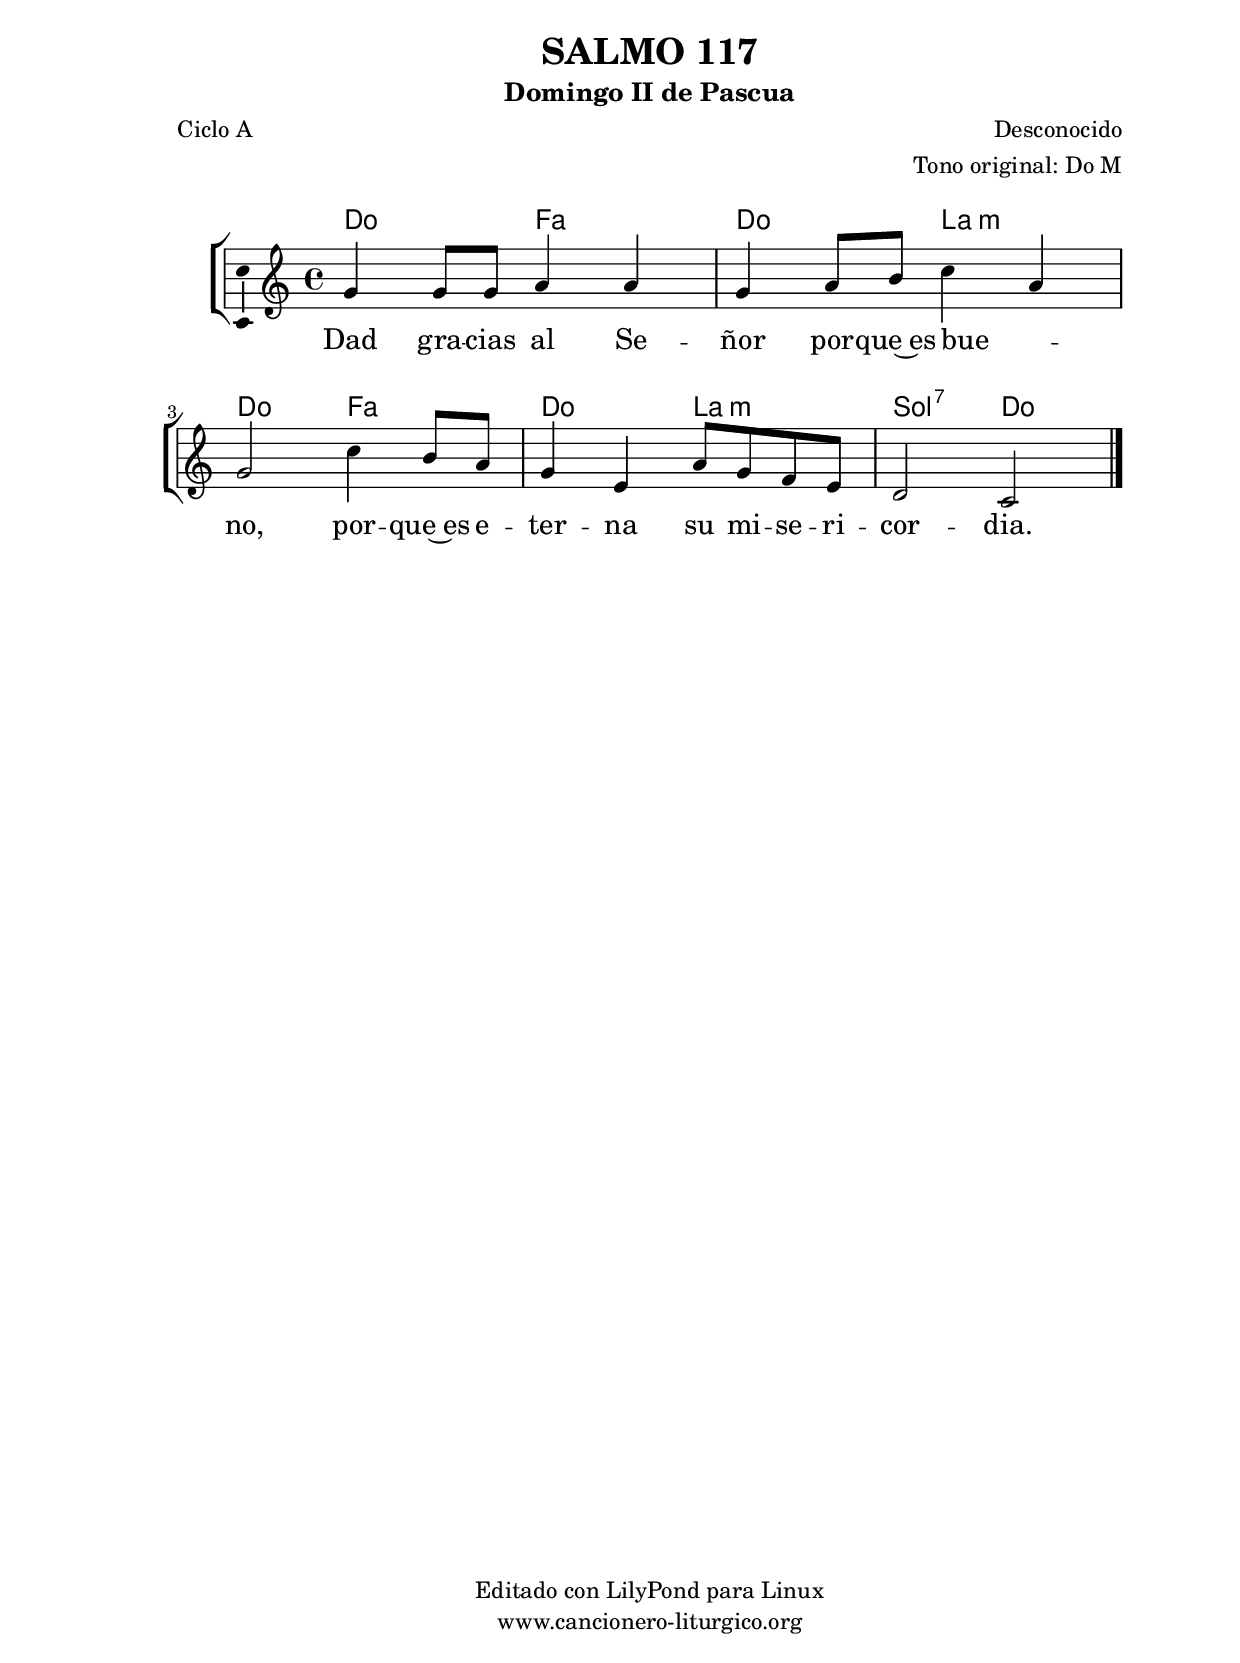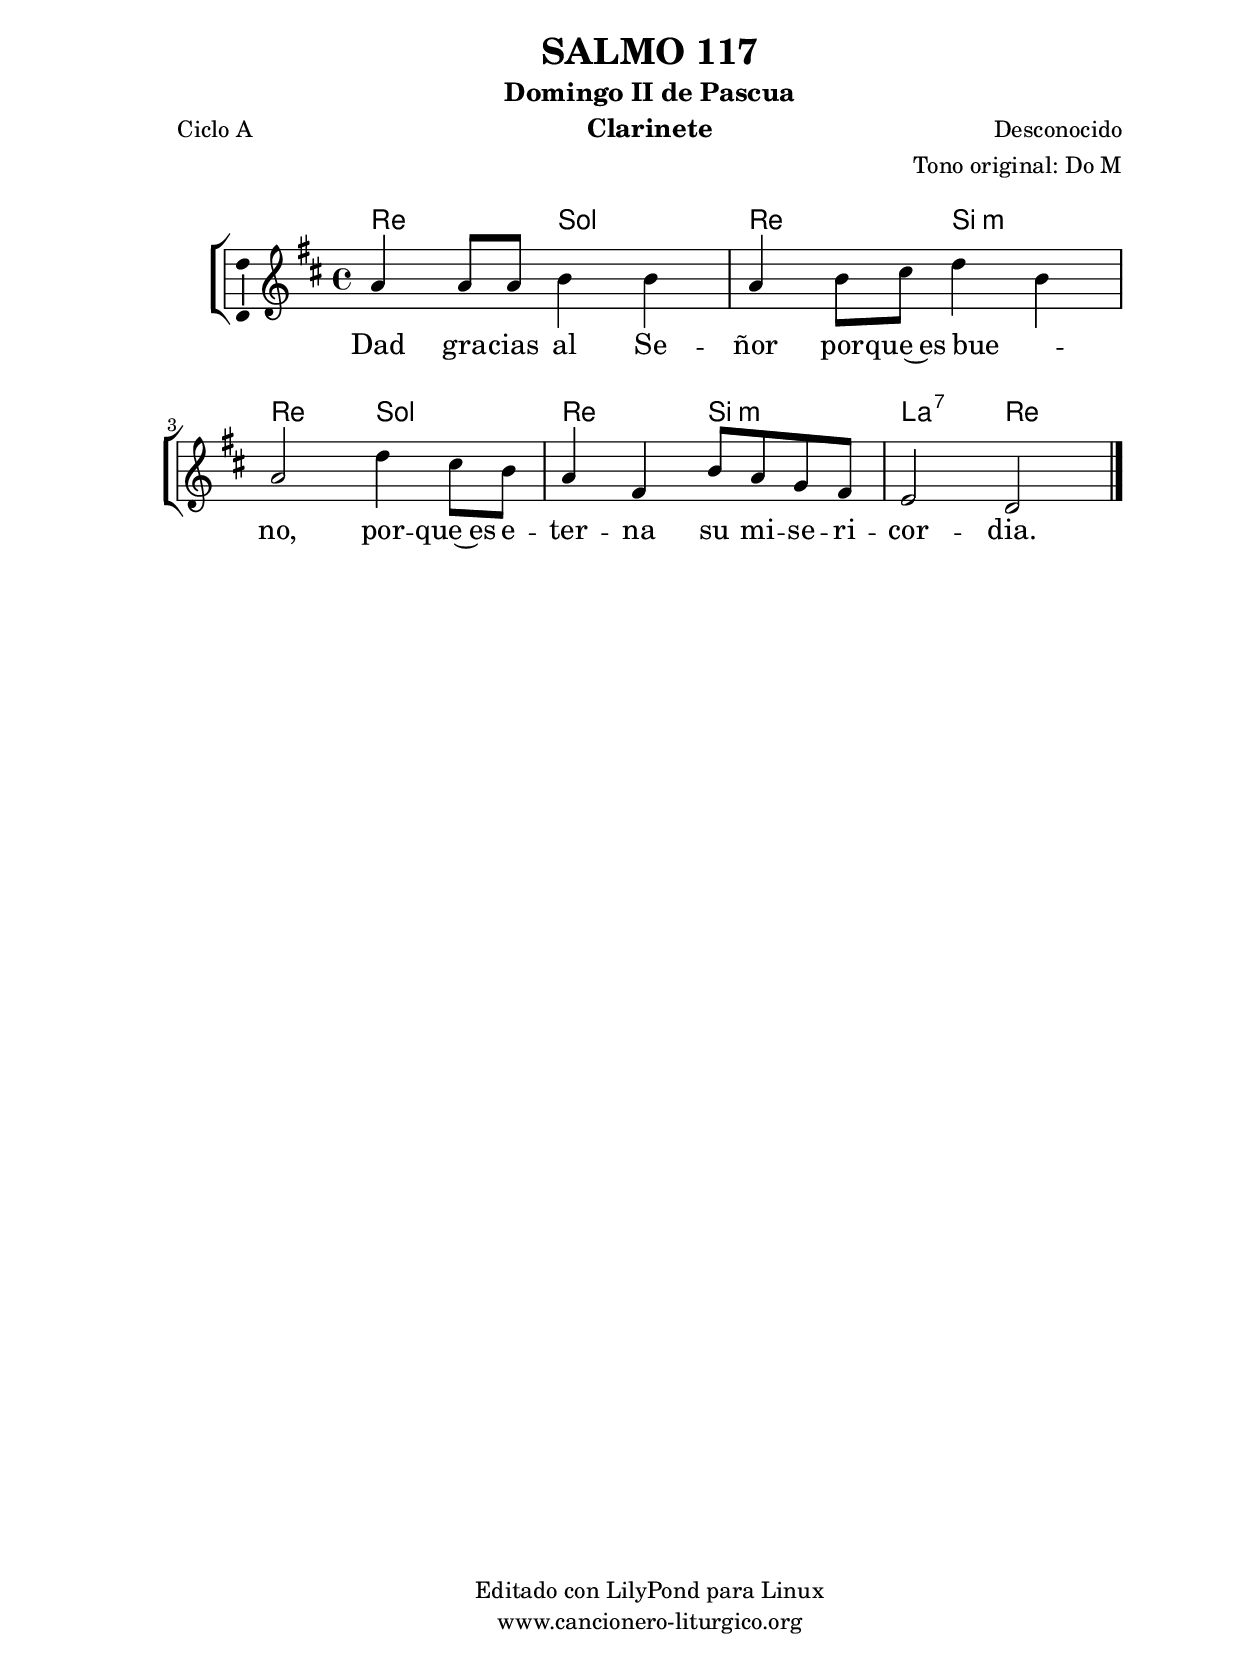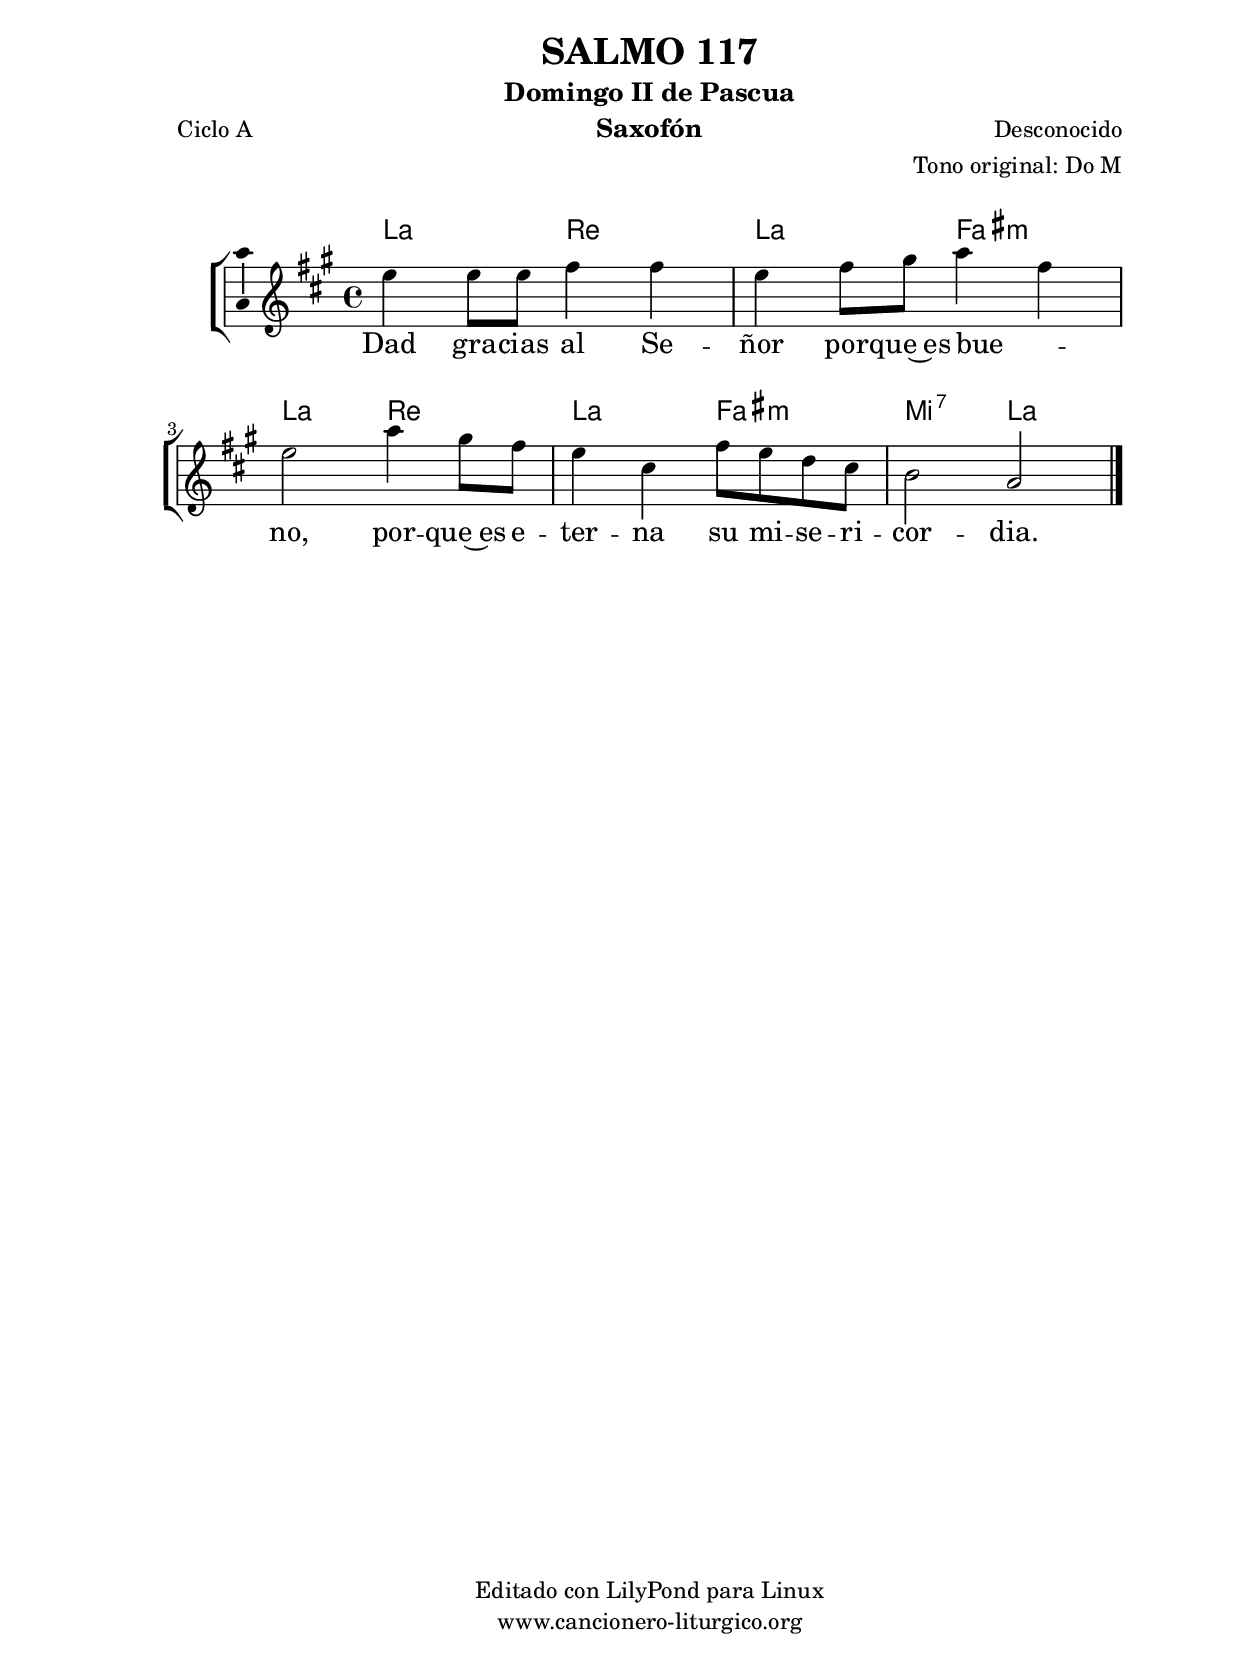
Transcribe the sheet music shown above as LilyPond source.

%
%para convertir .midi en .wav:
%timidity filename.midi -Ow -o finename.wav
%
%
%Para convertir de .wav a .mp3:
%lame -h -m j filename.wav
%
%
%para escuchar el midi:
%timidity nombrefichero.midi
%


%versión de lilypond para la que se ha escrito esta partitura:
\version "2.16.0"

	%Tamaño papel
	#(set-default-paper-size "a4")
	%Tamaño partitura
	#(set-global-staff-size 20)
	%No responde al pulsar sobre una nota
	#(ly:set-option 'point-and-click #f)

%parámetros del encabezamiento:
\header {
	title = "SALMO 117"
	subtitle = "Domingo II de Pascua"
	composer = "Desconocido"
	poet = "Ciclo A"
	meter = ""
	arranger = "Tono original: Do M"
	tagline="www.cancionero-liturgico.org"
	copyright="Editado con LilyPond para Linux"
	}

%parámetros asociados al papel:
\paper  {
	oddHeaderMarkup = \markup {\fill-line { \on-the-fly #not-first-page \fromproperty #'header:title \on-the-fly #not-first-page \fromproperty #'header:composer }}
	evenHeaderMarkup = \markup {\fill-line { \fromproperty #'header:composer \fromproperty #'header:title }}
	#(set-paper-size "a4")
	print-page-number = ##f
	first-page-number = 1
	print-first-page-number = ##f
%	head-separation = 3.0 \cm
	top-margin = 2.0 \cm
	bottom-margin = 0.5\cm
%%%	bottom-margin = -1.0\cm
	left-margin = 3.0 \cm
	line-width = 16.0 \cm 
	indent = 8\mm
	interscoreline = 2.\mm
	between-system-space = 15\mm
%	para que las partituras no llenen la hoja:
	ragged-bottom = ##t
%	idem para la última hoja:
	ragged-last-bottom = ##f
%	para que las partituras llenen el ancho del papel:
	ragged-last = ##f
	after-title-space = 2.5 \cm
%page-count=1
%system-count=8

	%Flexible Vertical Spacing
%	markup-markup-spacing =
%	#'((basic-distance . 15) (minimum-distance . 15) (padding . 3))
	markup-system-spacing =
	#'((basic-distance . 15) (minimum-distance . 15) (padding . 3))
	system-system-spacing =
	#'((basic-distance . 15) (minimum-distance . 15) (padding . 3))
	score-system-spacing =
	#'((basic-distance . 15) (minimum-distance . 15) (padding . 5))
%	top-system-spacing = % header
%	#'((basic-distance . 8) (minimum-distance . 0) (padding . 3))
%	top-markup-spacing =
%	#'((basic-distance . 20) (minimum-distance . 20) (padding . 3))
	last-bottom-spacing = % footer
	#'((basic-distance . 5) (minimum-distance . 5) (padding . 3))
%	score-markup-spacing =
%	#'((basic-distance . 16) (minimum-distance . 13) (padding . 3))

	}


%parámetros que afectan a toda la partitura:
global =  {
	%clave de sol (G):
	\clef G
	%armadura:
%	\transpose f a
	\key c \major
	\tempo 4=90
	\set Score.tempoHideNote = ##t
	}


acordes = {
	\italianChords
	\chordmode {
%	\transpose f a
{

c2 f c a:m c f c a:m g:7 c

	}
	}
}

melodia = 
%	\transpose f a
{
	\relative c''{
	\time 4/4

g4 g8 g a4 a
g4 a8 b c4 a
g2 c4 b8 a
g4 e a8 g f e
d2 c

	\bar "|."
	}
	}


texto = \lyricmode {
Dad gra -- cias al Se -- ñor por -- que~es bue -- _ no,
por -- que~es e -- ter -- na su mi -- se -- ri -- cor -- dia.
	}


acordesStaff = \context ChordNames = acordesStaff <<
	\set chordChanges = ##t
	\acordes
	>>


vozStaff = \context Voice = vozStaff
\with {\consists "Ambitus_engraver"}
<<
%	\set Staff.instrumentName = ""
%	\set Staff.shortInstrumentName = ""
%	\set Staff.midiInstrument = #"clarinet"
%	\set Staff.midiInstrument = #"cello"
%	\set Staff.midiInstrument = #"flute"
	\set Staff.midiInstrument = #"electric guitar (jazz)"
%	\set Staff.midiInstrument = #"english horn"
%	\set Staff.midiInstrument = #"violin"
%	\set Staff.midiInstrument = #"glockenspiel"
	\set Staff.midiMinimumVolume = #0.7
	\set Staff.midiMaximumVolume = #0.9
	\global
	\melodia
	>>


textoStaff = \context Lyrics = textoStaff <<
	\lyricsto vozStaff \texto
	>>

\book {
	\score {
		\context ChoirStaff {
			\override StaffGroup.SystemStartBracket #'collapse-height = #1
			\override Score.SystemStartBar #'collapse-height = #1
			<<
			\acordesStaff
			\vozStaff
			\textoStaff
			>>
			}
		\layout {
	    		\context {
				\Lyrics
				\override LyricText #'font-size = #2
				}
	   		 \context {
				\Score
				%fontSize = #3
				\override StaffSymbol #'staff-space = #(magstep +3)
				%\override Beam #'thickness = #0.55
				%\override SpacingSpanner #'spacing-increment = #1.0
				%\override Slur #'height-limit = #1.5
				}
			}
		}
	\score {
		\unfoldRepeats
		\context ChoirStaff {
			<<
			\acordesStaff
			\vozStaff
			>>
			}
		\midi {
	  		\context {
	  			\Score
				tempoWholesPerMinute = #(ly:make-moment 70 4)
				}
			}
		}
	}

%Partitura para clarinete
#(define output-suffix "C")
\book {
	\header{
		instrument = "Clarinete"
		}
	\score {
		\context ChoirStaff {
			\override StaffGroup.SystemStartBracket #'collapse-height = #1
			\override Score.SystemStartBar #'collapse-height = #1
\transpose c d
			<<
			\acordesStaff
			\vozStaff
			\textoStaff
			>>
			}
		\layout {
	    		\context {
				\Lyrics
				\override LyricText #'font-size = #2
				}
	   		 \context {
				\Score
				%fontSize = #3
				\override StaffSymbol #'staff-space = #(magstep +3)
				%\override Beam #'thickness = #0.55
				%\override SpacingSpanner #'spacing-increment = #1.0
				%\override Slur #'height-limit = #1.5
				}
			}
		}
	}

%Partitura para saxofón
#(define output-suffix "S")
\book {
	\header{
		instrument = "Saxofón"
		}
	\score {
		\context ChoirStaff {
			\override StaffGroup.SystemStartBracket #'collapse-height = #1
			\override Score.SystemStartBar #'collapse-height = #1
\transpose c a
			<<
			\acordesStaff
			\vozStaff
			\textoStaff
			>>
			}
		\layout {
	    		\context {
				\Lyrics
				\override LyricText #'font-size = #2
				}
	   		 \context {
				\Score
				%fontSize = #3
				\override StaffSymbol #'staff-space = #(magstep +3)
				%\override Beam #'thickness = #0.55
				%\override SpacingSpanner #'spacing-increment = #1.0
				%\override Slur #'height-limit = #1.5
				}
			}
		}
	}

